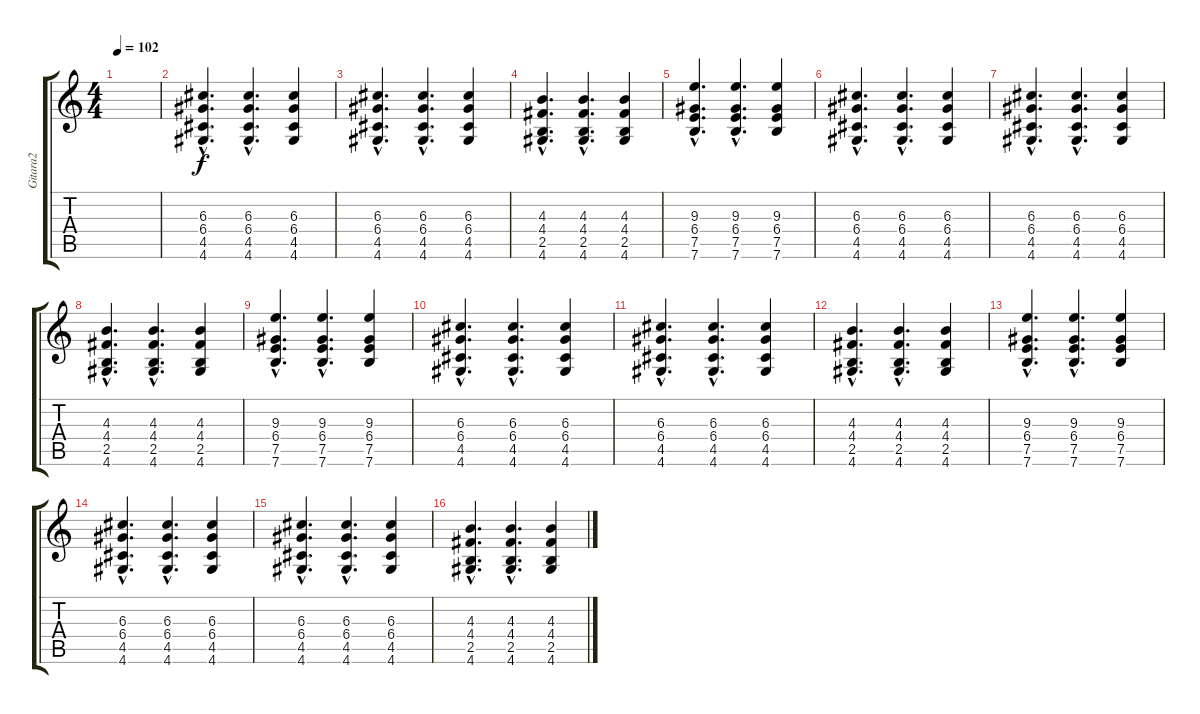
\track ("Gitara2" "Gitara2") {instrument distortionguitar}
\staff {score tabs}
\tuning (E4 B3 G3 D3 A2 E2) {hide}
\ts (4 4)
\tempo 102
\clef g2
\ks c
|
(6.3{hac} 6.4{hac} 4.5{hac} 4.6{hac}).4{d} (6.3{hac} 6.4{hac} 4.5{hac} 4.6{hac}).4{d} (6.3 6.4 4.5 4.6).4 |
(6.3{hac} 6.4{hac} 4.5{hac} 4.6{hac}).4{d} (6.3{hac} 6.4{hac} 4.5{hac} 4.6{hac}).4{d} (6.3 6.4 4.5 4.6).4 |
(4.3{hac} 4.4{hac} 2.5{hac} 4.6{hac}).4{d} (4.3{hac} 4.4{hac} 2.5{hac} 4.6{hac}).4{d} (4.3 4.4 2.5 4.6).4 |
(9.3{hac} 6.4{hac} 7.5{hac} 7.6{hac}).4{d} (9.3{hac} 6.4{hac} 7.5{hac} 7.6{hac}).4{d} (9.3 6.4 7.5 7.6).4 |
(6.3{hac} 6.4{hac} 4.5{hac} 4.6{hac}).4{d} (6.3{hac} 6.4{hac} 4.5{hac} 4.6{hac}).4{d} (6.3 6.4 4.5 4.6).4 |
(6.3{hac} 6.4{hac} 4.5{hac} 4.6{hac}).4{d} (6.3{hac} 6.4{hac} 4.5{hac} 4.6{hac}).4{d} (6.3 6.4 4.5 4.6).4 |
(4.3{hac} 4.4{hac} 2.5{hac} 4.6{hac}).4{d} (4.3{hac} 4.4{hac} 2.5{hac} 4.6{hac}).4{d} (4.3 4.4 2.5 4.6).4 |
(9.3{hac} 6.4{hac} 7.5{hac} 7.6{hac}).4{d} (9.3{hac} 6.4{hac} 7.5{hac} 7.6{hac}).4{d} (9.3 6.4 7.5 7.6).4 |
(6.3{hac} 6.4{hac} 4.5{hac} 4.6{hac}).4{d} (6.3{hac} 6.4{hac} 4.5{hac} 4.6{hac}).4{d} (6.3 6.4 4.5 4.6).4 |
(6.3{hac} 6.4{hac} 4.5{hac} 4.6{hac}).4{d} (6.3{hac} 6.4{hac} 4.5{hac} 4.6{hac}).4{d} (6.3 6.4 4.5 4.6).4 |
(4.3{hac} 4.4{hac} 2.5{hac} 4.6{hac}).4{d} (4.3{hac} 4.4{hac} 2.5{hac} 4.6{hac}).4{d} (4.3 4.4 2.5 4.6).4 |
(9.3{hac} 6.4{hac} 7.5{hac} 7.6{hac}).4{d} (9.3{hac} 6.4{hac} 7.5{hac} 7.6{hac}).4{d} (9.3 6.4 7.5 7.6).4 |
(6.3{hac} 6.4{hac} 4.5{hac} 4.6{hac}).4{d} (6.3{hac} 6.4{hac} 4.5{hac} 4.6{hac}).4{d} (6.3 6.4 4.5 4.6).4 |
(6.3{hac} 6.4{hac} 4.5{hac} 4.6{hac}).4{d} (6.3{hac} 6.4{hac} 4.5{hac} 4.6{hac}).4{d} (6.3 6.4 4.5 4.6).4 |
(4.3{hac} 4.4{hac} 2.5{hac} 4.6{hac}).4{d} (4.3{hac} 4.4{hac} 2.5{hac} 4.6{hac}).4{d} (4.3 4.4 2.5 4.6).4
